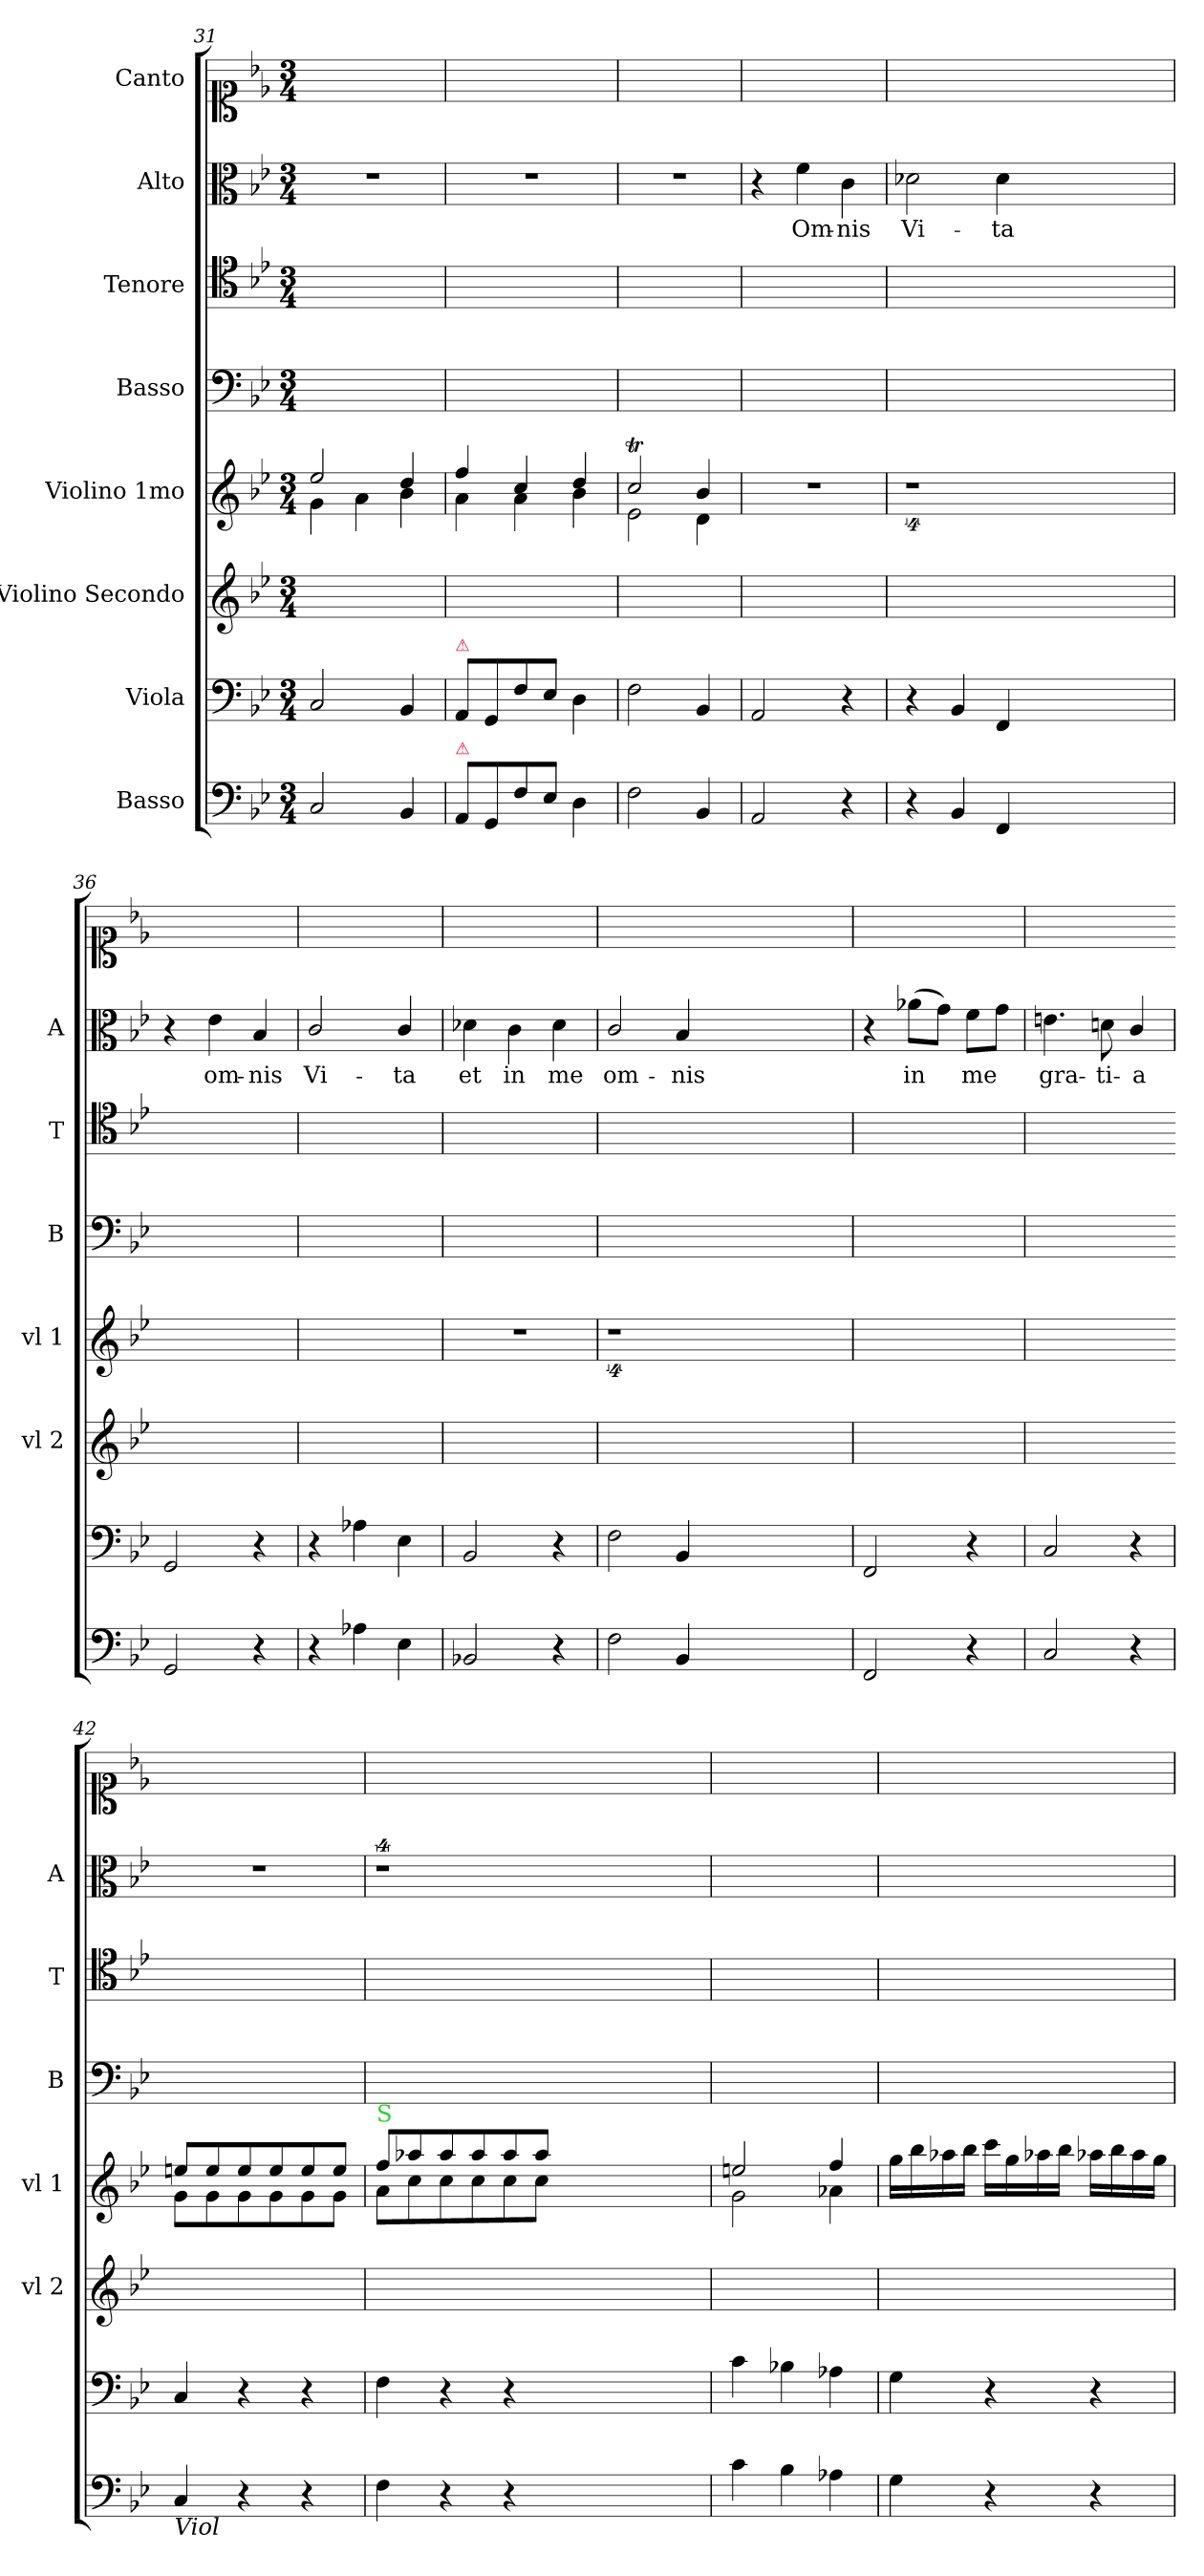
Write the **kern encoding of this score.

**kern	**kern	**kern	**kern	**kern	**kern	**kern	**text	**kern
*part8	*part7	*part6	*part5	*part4	*part3	*part2	*part2	*part1
*staff8	*staff7	*staff6	*staff5	*staff4	*staff3	*staff2	*staff2	*staff1
*I"Basso	*I"Viola	*I"Violino Secondo	*I"Violino 1mo	*I"Basso	*I"Tenore	*I"Alto	*	*I"Canto
*	*	*I'vl 2	*I'vl 1	*I'B	*I'T	*I'A	*	*
*clefF4	*clefF4	*clefG2	*clefG2	*clefF4	*clefC4	*clefC3	*	*clefC1
*k[b-e-]	*k[b-e-]	*k[b-e-]	*k[b-e-]	*k[b-e-]	*k[b-e-]	*k[b-e-]	*	*k[b-e-]
*M3/4	*M3/4	*M3/4	*M3/4	*M3/4	*M3/4	*M3/4	*	*M3/4
=31	=31	=31	=31	=31	=31	=31	=31	=31
*	*	*	*^	*	*	*	*	*
2C/	2C/	2.ryy	2ee-/	4g\	2.ryy	2.ryy	2.r	.	2.ryy
.	.	.	.	4a\	.	.	.	.	.
4BB-/	4BB-/	.	4dd/	4b-\	.	.	.	.	.
=32	=32	=32	=32	=32	=32	=32	=32	=32	=32
!	!LO:TX:a:color=crimson:t=⚠	!	!	!	!	!	!	!	!
!LO:TX:a:color=crimson:t=⚠	!	!	!	!	!	!	!	!	!
8AA/L	8AA/L	2.ryy	4ff/	4a\	2.ryy	2.ryy	2.r	.	2.ryy
8GG/	8GG/	.	.	.	.	.	.	.	.
8F\	8F\	.	4cc/	4a\	.	.	.	.	.
8E-\J	8E-\J	.	.	.	.	.	.	.	.
4D\	4D\	.	4dd/	4b-\	.	.	.	.	.
=33	=33	=33	=33	=33	=33	=33	=33	=33	=33
2F\	2F\	2.ryy	2ccT/	2e-\	2.ryy	2.ryy	2.r	.	2.ryy
4BB-/	4BB-/	.	4b-/	4d\	.	.	.	.	.
*	*	*	*v	*v	*	*	*	*	*
=34	=34	=34	=34	=34	=34	=34	=34	=34
2AA/	2AA/	2.ryy	2.r	2.ryy	2.ryy	4r	.	2.ryy
.	.	.	.	.	.	4f\	Om-	.
4r	4r	.	.	.	.	4c\	-nis	.
=35	=35	=35	=35	=35	=35	=35	=35	=35
4r	4r	2.ryy	4%9r	2.ryy	2.ryy	2d-X\	Vi-	2.ryy
4BB-/	4BB-/	.	.	.	.	.	.	.
4FF/	4FF/	.	.	.	.	4d-\	-ta	.
1.ryy	1.ryy	1.ryy	.	1.ryy	1.ryy	1.ryy	.	1.ryy
=36	=36	=36	=36	=36	=36	=36	=36	=36
2GG/	2GG/	2.ryy	2.ryy	2.ryy	2.ryy	4r	.	2.ryy
.	.	.	.	.	.	4e-\	om-	.
4r	4r	.	.	.	.	4B-/	-nis	.
=37	=37	=37	=37	=37	=37	=37	=37	=37
4r	4r	2.ryy	2.ryy	2.ryy	2.ryy	2c/	Vi-	2.ryy
4A-X\	4A-X\	.	.	.	.	.	.	.
4E-\	4E-\	.	.	.	.	4c/	-ta	.
=38	=38	=38	=38	=38	=38	=38	=38	=38
2BB-X/	2BB-/	2.ryy	2.r	2.ryy	2.ryy	4d-X\	et	2.ryy
.	.	.	.	.	.	4c\	in	.
4r	4r	.	.	.	.	4d-\	me	.
=39	=39	=39	=39	=39	=39	=39	=39	=39
2F\	2F\	2.ryy	4%9r	2.ryy	2.ryy	2c/	om-	2.ryy
4BB-/	4BB-/	.	.	.	.	4B-/	-nis	.
1.ryy	1.ryy	1.ryy	.	1.ryy	1.ryy	1.ryy	.	1.ryy
=40	=40	=40	=40	=40	=40	=40	=40	=40
2FF/	2FF/	2.ryy	2.ryy	2.ryy	2.ryy	4r	.	2.ryy
.	.	.	.	.	.	(>8a-X\L	in	.
.	.	.	.	.	.	8g\J)	.	.
4r	4r	.	.	.	.	8f\L	me	.
.	.	.	.	.	.	8g\J	.	.
=41	=41	=41	=41	=41	=41	=41	=41	=41
2C/	2C/	2.ryy	2.ryy	2.ryy	2.ryy	4.en\	gra-	2.ryy
.	.	.	.	.	.	8dn\	-ti-	.
4r	4r	.	.	.	.	4c/	-a	.
=42	=42	=42	=42-	=42	=42	=42	=42	=42
*	*	*	*^	*	*	*	*	*
!LO:TX:b:i:t=Viol	!	!	!	!	!	!	!	!	!
4C/	4C/	2.ryy	8een/L	8g\L	2.ryy	2.ryy	2.r	.	2.ryy
.	.	.	8ee/	8g\	.	.	.	.	.
4r	4r	.	8ee/	8g\	.	.	.	.	.
.	.	.	8ee/	8g\	.	.	.	.	.
4r	4r	.	8ee/	8g\	.	.	.	.	.
.	.	.	8ee/J	8g\J	.	.	.	.	.
=43	=43	=43	=43	=43	=43	=43	=43	=43	=43
!	!	!	!LO:TX:a:color=limegreen:t=S	!	!	!	!	!	!
4F\	4F\	2.ryy	8ff/L	8a\L	2.ryy	2.ryy	4%9r	.	2.ryy
.	.	.	8aa-X/	8cc\	.	.	.	.	.
4r	4r	.	8aa-/	8cc\	.	.	.	.	.
.	.	.	8aa-/	8cc\	.	.	.	.	.
4r	4r	.	8aa-/	8cc\	.	.	.	.	.
.	.	.	8aa-/J	8cc\J	.	.	.	.	.
1.ryy	1.ryy	1.ryy	1.ryy	1.ryy	1.ryy	1.ryy	.	.	1.ryy
=44	=44	=44	=44	=44	=44	=44	=44	=44	=44
4c\	4c\	2.ryy	2een/	2g\	2.ryy	2.ryy	2.ryy	.	2.ryy
4B-\	4B-X\	.	.	.	.	.	.	.	.
4A-X\	4A-X\	.	4ff/	4a-X\	.	.	.	.	.
*	*	*	*v	*v	*	*	*	*	*
=45	=45	=45	=45	=45	=45	=45	=45	=45
4G\	4G\	2.ryy	16gg\LL	2.ryy	2.ryy	2.ryy	.	2.ryy
.	.	.	16bb-\	.	.	.	.	.
.	.	.	16aa-X\	.	.	.	.	.
.	.	.	16bb-\JJ	.	.	.	.	.
4r	4r	.	16ccc\LL	.	.	.	.	.
.	.	.	16gg\	.	.	.	.	.
.	.	.	16aa-X\	.	.	.	.	.
.	.	.	16bb-\JJ	.	.	.	.	.
4r	4r	.	16aa-X\LL	.	.	.	.	.
.	.	.	16bb-\	.	.	.	.	.
.	.	.	16aa-\	.	.	.	.	.
.	.	.	16gg\JJ	.	.	.	.	.
=	=	=	=	=	=	=	=	=
*-	*-	*-	*-	*-	*-	*-	*-	*-
